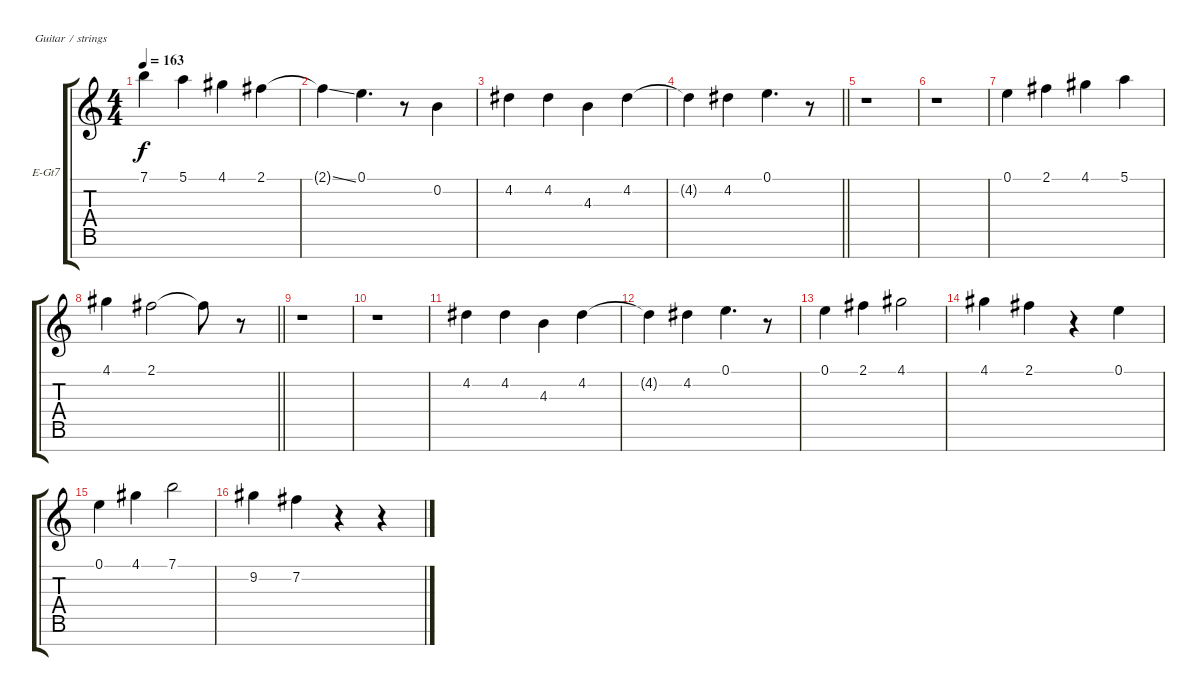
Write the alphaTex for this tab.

\bracketExtendMode groupsimilarinstruments
\firstSystemTrackNameOrientation horizontal
\otherSystemsTrackNameOrientation horizontal
\track ("Electric Guitar" "E-Gt7") {instrument distortionguitar}
\staff {score tabs}
\tuning (E4 B3 G3 D3 A2 E2 B1)
\ts (4 4)
\tempo 163
\clef g2
\scale
0.333333
\ks c
7.1.4{dy f} 5.1.4 4.1.4 2.1.4 |
\scale
0.333333 2.1{ss t}.4 0.1.4{d} r.8 0.2.4 |
\scale
0.333333 4.2.4 4.2.4 4.3.4 4.2.4 |
\scale
0.333333
\barLineRight lightlight
4.2{t}.4 4.2.4 0.1.4{d} r.8 |
\scale
0.333333 r.1 |
\scale
0.333333 r.1 |
\scale
0.333333 0.1.4 2.1.4 4.1.4 5.1.4 |
\scale
0.333333
\barLineRight lightlight
4.1.4 2.1.2 2.1{t}.8 r.8 |
\scale
0.333333 r.1 |
\scale
0.333333 r.1 |
\scale
0.333333 4.2.4 4.2.4 4.3.4 4.2.4 |
\scale
0.333333 4.2{t}.4 4.2.4 0.1.4{d} r.8 |
\scale
0.333333 0.1.4 2.1.4 4.1.2 |
\scale
0.333333 4.1.4 2.1.4 r.4 0.1.4 |
\scale
0.333333 0.1.4 4.1.4 7.1.2 |
\scale
0.333333 9.2.4 7.2.4 r.4 r.4
